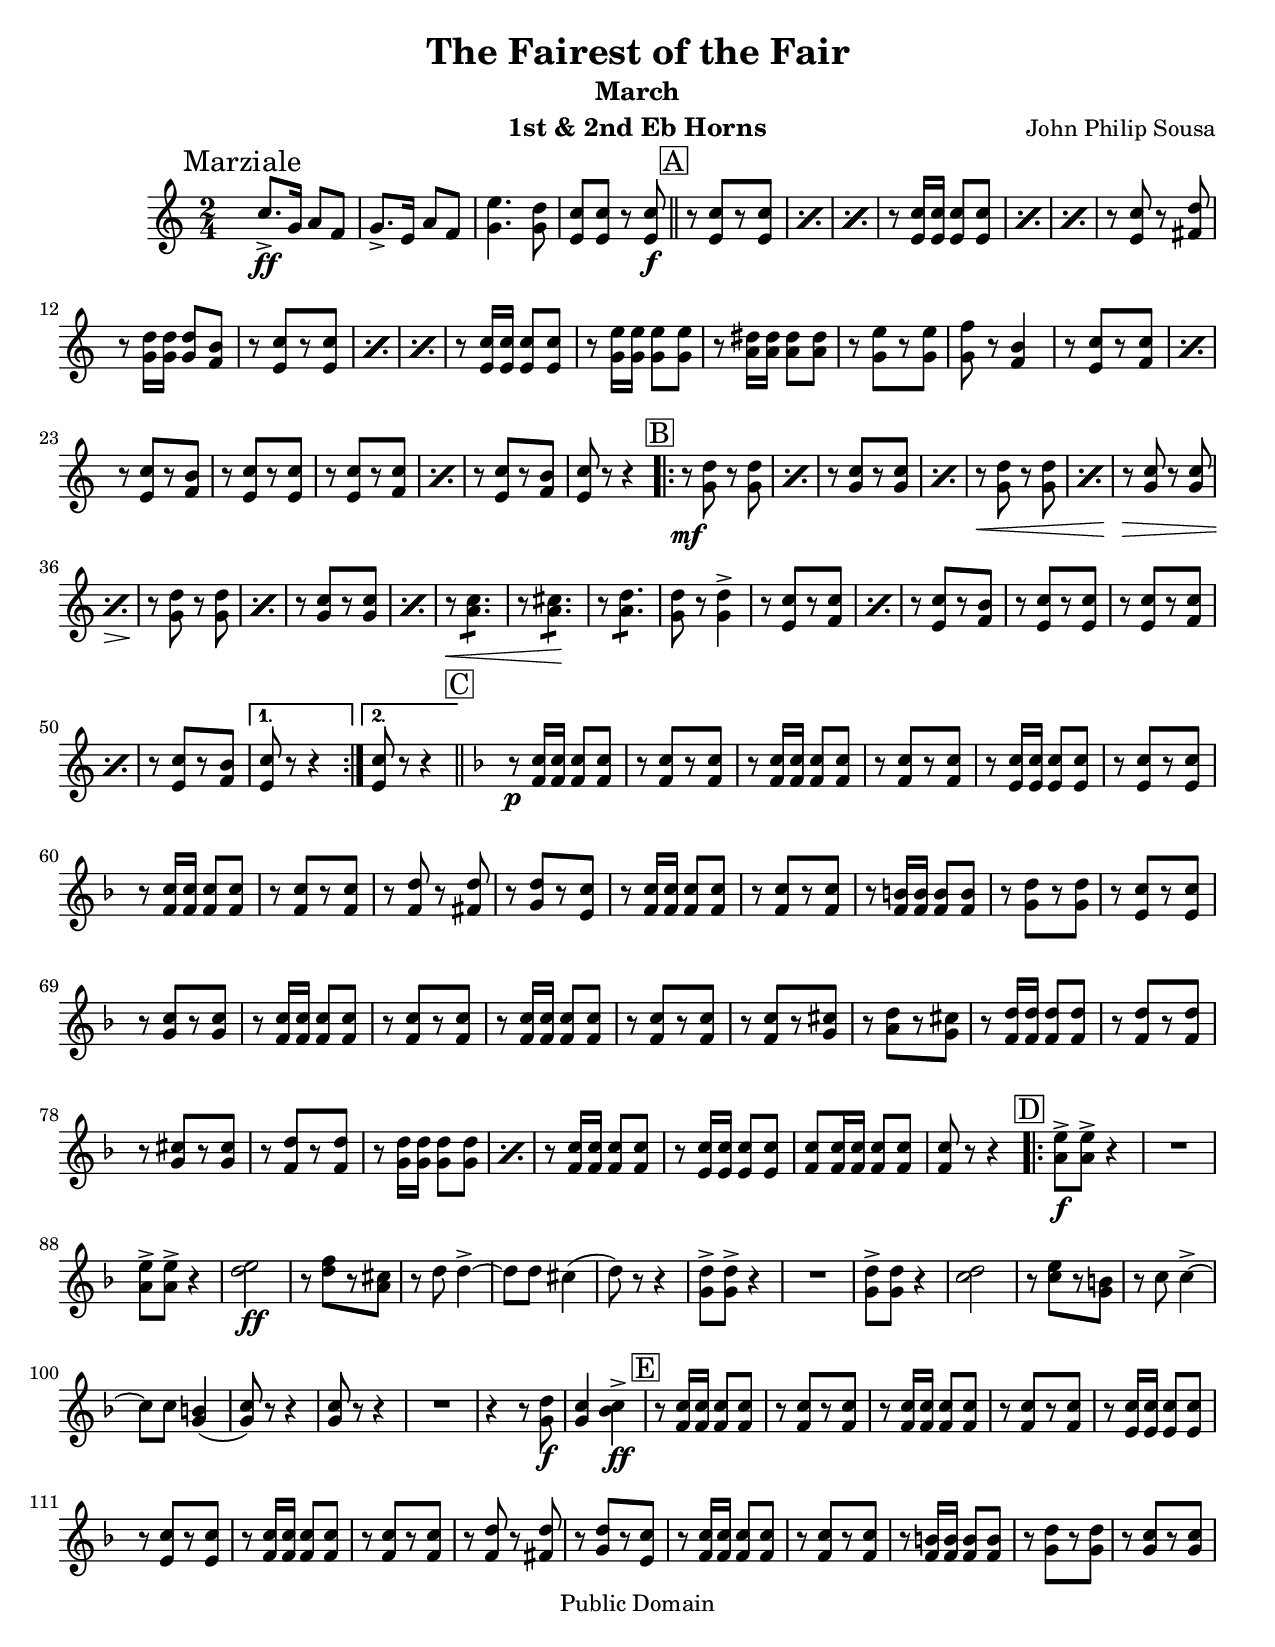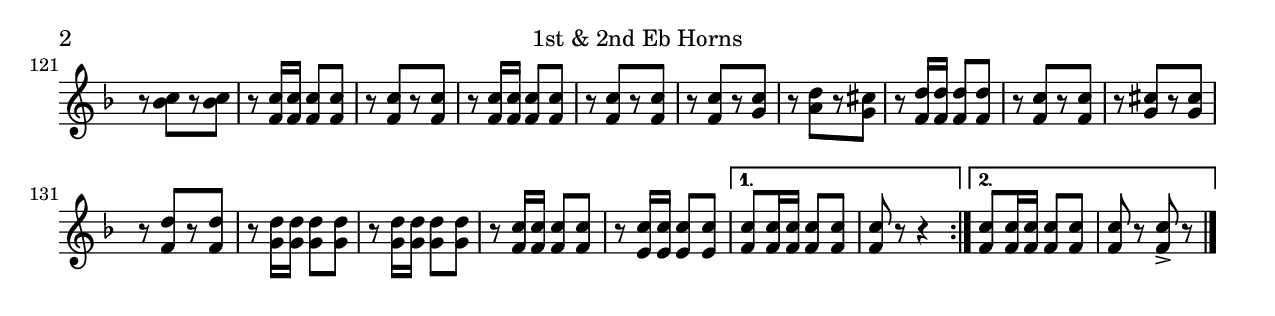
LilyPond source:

\version "2.16.2"
\include "JPSFotF.ly"

\paper {
  #(set-paper-size "letter")
}

\header {
  instrument = "1st & 2nd Eb Horns"
}

\score {
  \new Staff \with { printPartCombineTexts = ##f } { 
    \set Staff.midiInstrument = "french horn"
    \override Score.RehearsalMark #'break-align-symbol = #'time-signature
    \mark "Marziale"
    <<
      \rehearsalMarks
      \partcombine \hornOneInEb \hornTwoInEb
    >>
  }
  
  \layout {}
  \midi {
    \tempo 4 = 120
  }
}

